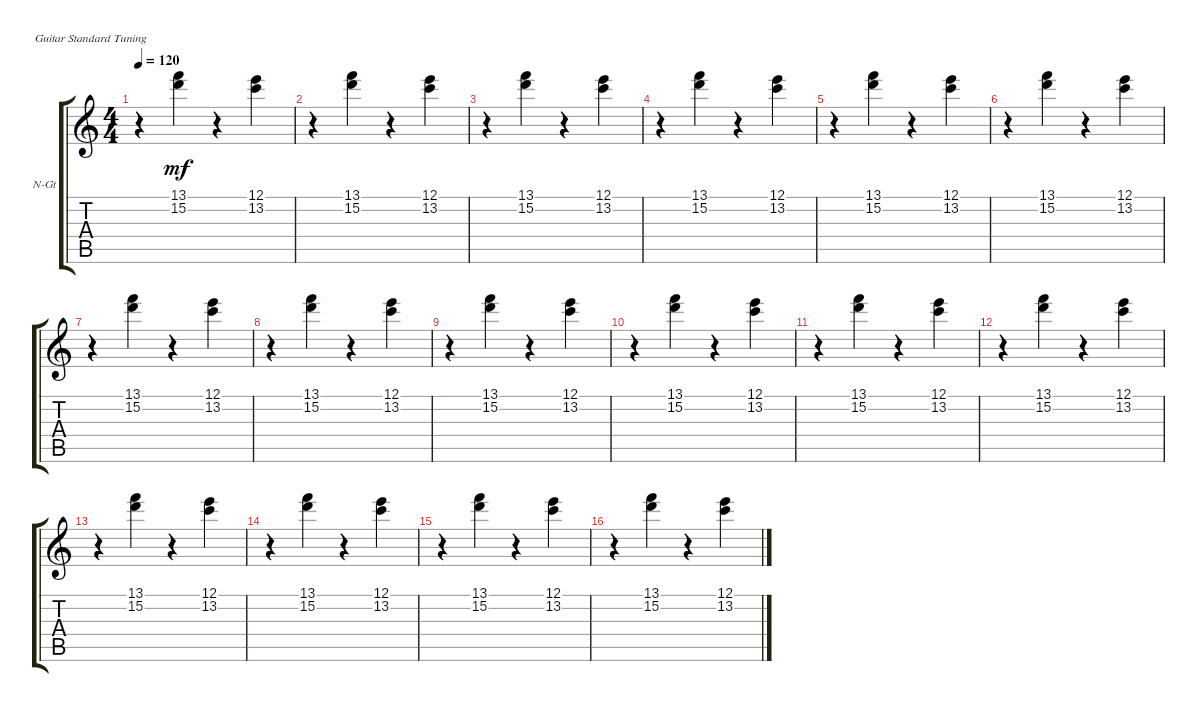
\defaultSystemsLayout 4
\bracketExtendMode groupsimilarinstruments
\firstSystemTrackNameOrientation horizontal
\otherSystemsTrackNameOrientation horizontal
\track ("Фиолетовый 1" "N-Gt") {solo instrument acousticguitarnylon}
\staff {score tabs}
\tuning (E4 B3 G3 D3 A2 E2)
\ts (4 4)
\tempo 120
\clef g2
\ks c
r.4{dy mf} (13.1 15.2).4 r.4 (12.1 13.2).4 |
r.4 (13.1 15.2).4 r.4 (12.1 13.2).4 |
r.4 (13.1 15.2).4 r.4 (12.1 13.2).4 |
r.4 (13.1 15.2).4 r.4 (12.1 13.2).4 |
r.4 (13.1 15.2).4 r.4 (12.1 13.2).4 |
r.4 (13.1 15.2).4 r.4 (12.1 13.2).4 |
r.4 (13.1 15.2).4 r.4 (12.1 13.2).4 |
r.4 (13.1 15.2).4 r.4 (12.1 13.2).4 |
r.4 (13.1 15.2).4 r.4 (12.1 13.2).4 |
r.4 (13.1 15.2).4 r.4 (12.1 13.2).4 |
r.4 (13.1 15.2).4 r.4 (12.1 13.2).4 |
r.4 (13.1 15.2).4 r.4 (12.1 13.2).4 |
r.4 (13.1 15.2).4 r.4 (12.1 13.2).4 |
r.4 (13.1 15.2).4 r.4 (12.1 13.2).4 |
r.4 (13.1 15.2).4 r.4 (12.1 13.2).4 |
r.4 (13.1 15.2).4 r.4 (12.1 13.2).4
